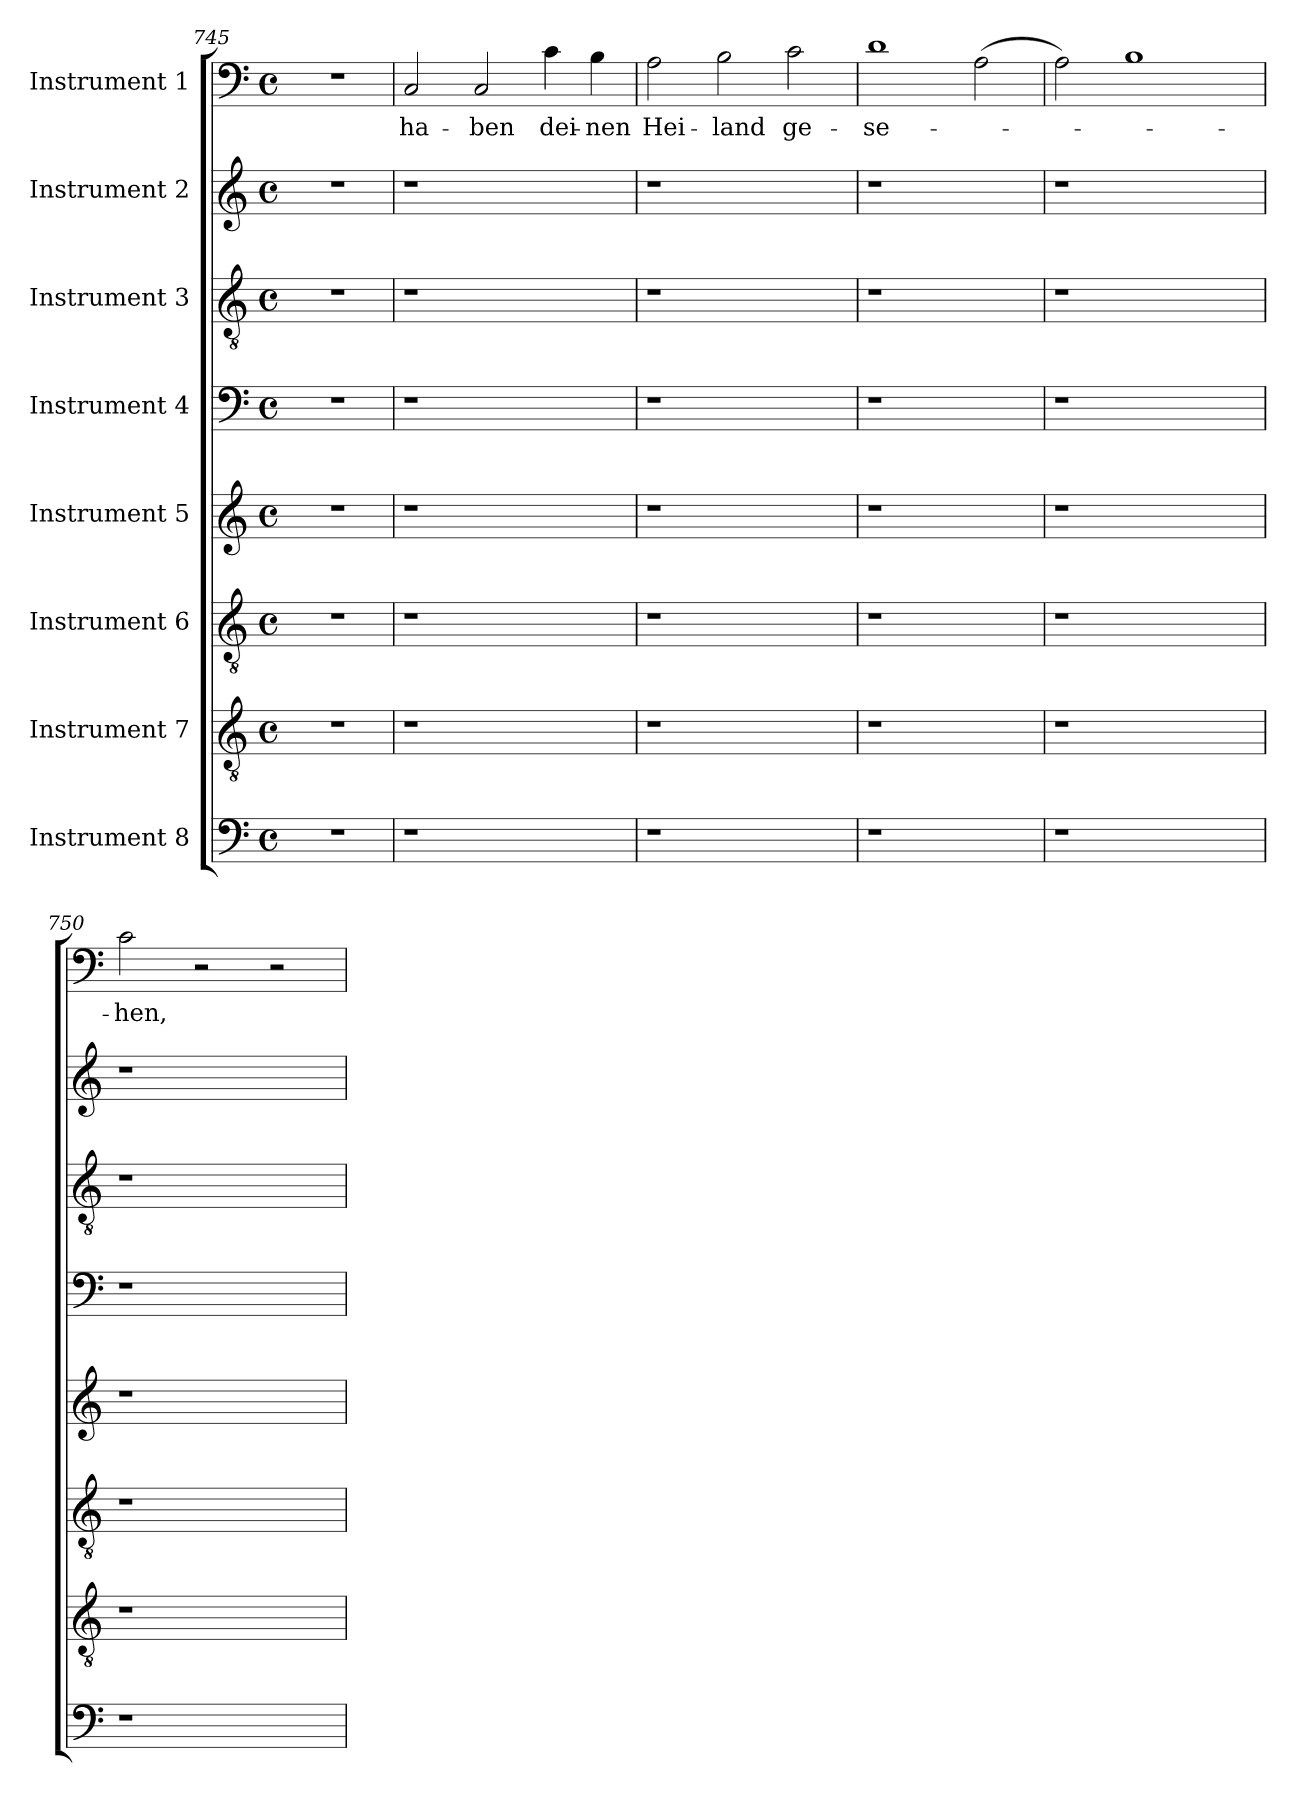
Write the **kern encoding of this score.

**kern	**kern	**kern	**kern	**kern	**kern	**kern	**kern	**text
*part8	*part7	*part6	*part5	*part4	*part3	*part2	*part1	*part1
*staff8	*staff7	*staff6	*staff5	*staff4	*staff3	*staff2	*staff1	*staff1
*I"Instrument 8	*I"Instrument 7	*I"Instrument 6	*I"Instrument 5	*I"Instrument 4	*I"Instrument 3	*I"Instrument 2	*I"Instrument 1	*
*clefF4	*clefGv2	*clefGv2	*clefG2	*clefF4	*clefGv2	*clefG2	*clefF4	*
*M4/4	*M4/4	*M4/4	*M4/4	*M4/4	*M4/4	*M4/4	*M4/4	*
*met(c)	*met(c)	*met(c)	*met(c)	*met(c)	*met(c)	*met(c)	*met(c)	*
=745	=745	=745	=745	=745	=745	=745	=745	=745
1r	1r	1r	1r	1r	1r	1r	1r	.
!!LO:LB:g=z
=746	=746	=746	=746	=746	=746	=746	=746	=746
!	!	!	!	!	!	!	!	!LO:LY:b:cj
1r	1r	1r	1r	1r	1r	1r	2C/	ha-
!	!	!	!	!	!	!	!	!LO:LY:b:cj
.	.	.	.	.	.	.	2C/	-ben
!	!	!	!	!	!	!	!	!LO:LY:b
2ryy	2ryy	2ryy	2ryy	2ryy	2ryy	2ryy	4c\	dei-
!	!	!	!	!	!	!	!	!LO:LY:b:rj
.	.	.	.	.	.	.	4B\	-nen
=747	=747	=747	=747	=747	=747	=747	=747	=747
!	!	!	!	!	!	!	!	!LO:LY:b
1r	1r	1r	1r	1r	1r	1r	2A\	Hei-
!	!	!	!	!	!	!	!	!LO:LY:b:rj
.	.	.	.	.	.	.	2B\	-land
!	!	!	!	!	!	!	!	!LO:LY:b:cj
2ryy	2ryy	2ryy	2ryy	2ryy	2ryy	2ryy	2c\	ge-
=748	=748	=748	=748	=748	=748	=748	=748	=748
!	!	!	!	!	!	!	!	!LO:LY:b:cj
1r	1r	1r	1r	1r	1r	1r	1d	-se-
2ryy	2ryy	2ryy	2ryy	2ryy	2ryy	2ryy	(>2A\	.
=749	=749	=749	=749	=749	=749	=749	=749	=749
1r	1r	1r	1r	1r	1r	1r	2A\)	.
.	.	.	.	.	.	.	1B	.
2ryy	2ryy	2ryy	2ryy	2ryy	2ryy	2ryy	.	.
=750	=750	=750	=750	=750	=750	=750	=750	=750
!	!	!	!	!	!	!	!	!LO:LY:b:cj
1r	1r	1r	1r	1r	1r	1r	2c\	-hen,
.	.	.	.	.	.	.	2r	.
2ryy	2ryy	2ryy	2ryy	2ryy	2ryy	2ryy	2r	.
=	=	=	=	=	=	=	=	=
*-	*-	*-	*-	*-	*-	*-	*-	*-
